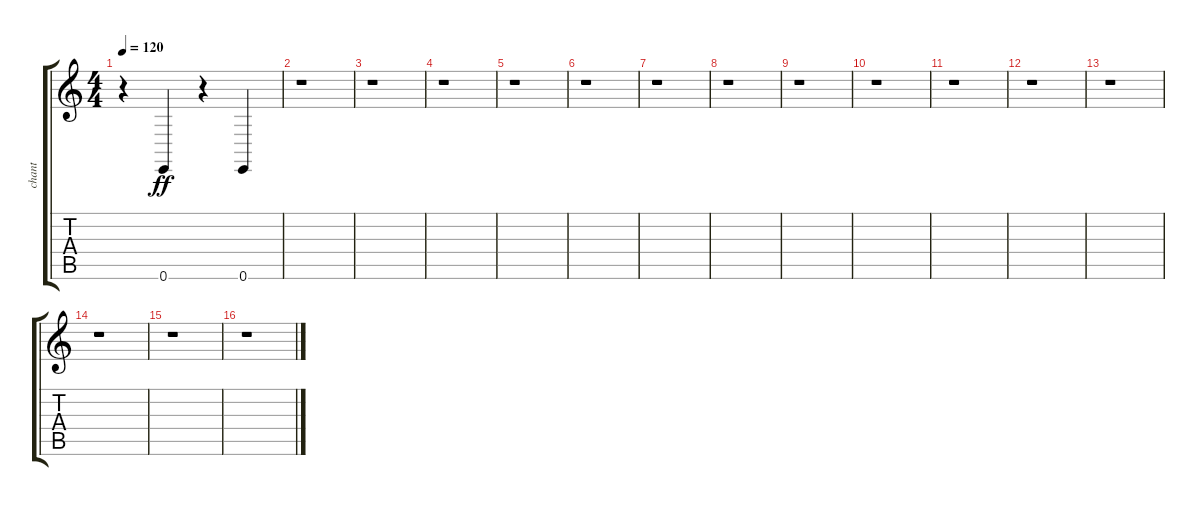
\track ("chant" "chant") {instrument lead6voice}
\staff {score tabs}
\tuning (E4 B3 G3 D3 A2 E2) {hide}
\ts (4 4)
\tempo 120
\clef g2
\ks c
r.4{dy ff} 0.6.4 r.4 0.6.4 |
r.1 |
r.1 |
r.1 |
r.1 |
r.1 |
r.1 |
r.1 |
r.1 |
r.1 |
r.1 |
r.1 |
r.1 |
r.1 |
r.1 |
r.1
